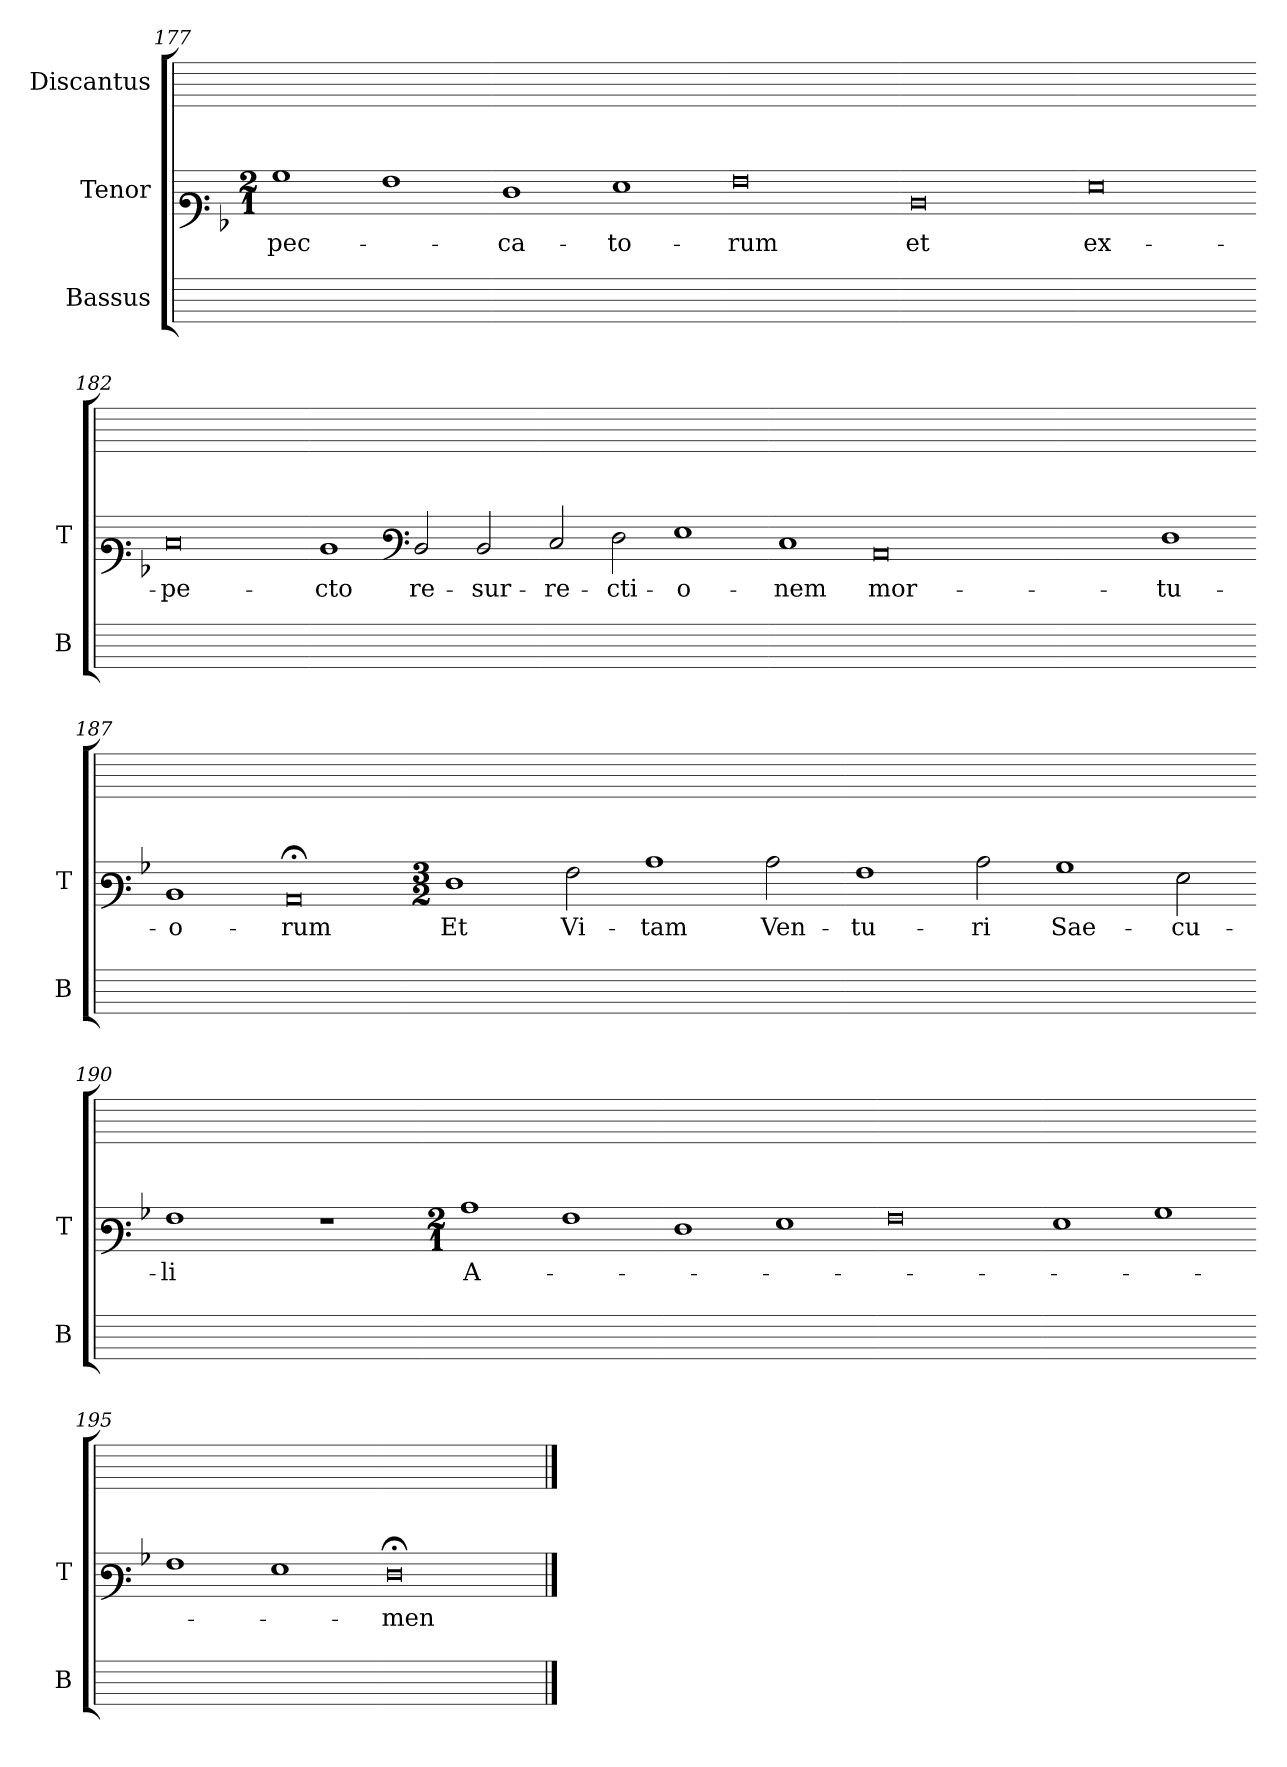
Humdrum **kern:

**kern	**kern	**text	**kern
*part3	*part2	*part2	*part1
*staff3	*staff2	*staff2	*staff1
*I"Bassus	*I"Tenor	*	*I"Discantus
*I'B	*I'T	*	*
*	*clefF2	*	*
*	*k[b-]	*	*
*	*F:	*	*
*	*M2/1	*	*
=177	=177	=177	=177
0ryy	1d	pec-	0ryy
.	1c	.	.
=178-	=178-	=178-	=178-
0ryy	1A	-ca-	0ryy
.	1B-	-to-	.
=179-	=179-	=179-	=179-
0ryy	0c	-rum	0ryy
=180-	=180-	=180-	=180-
0ryy	0F	et	0ryy
=181-	=181-	=181-	=181-
0ryy	0B-	ex-	0ryy
=182-	=182-	=182-	=182-
0ryy	0G	-pe-	0ryy
=183-	=183-	=183-	=183-
0ryy	1F	-cto	0ryy
*	*clefF3	*	*
.	2D/	re-	.
.	2D/	-sur-	.
=184-	=184-	=184-	=184-
0ryy	2E/	-re-	0ryy
.	2F\	-cti-	.
.	1G	-o-	.
=185-	=185-	=185-	=185-
0ryy	1E	-nem	0ryy
.	0C	mor-	.
1ryy	.	.	1ryy
=186-	=186-	=186-	=186-
0ryy	1ryy	.	0ryy
.	1F	-tu-	.
=187-	=187-	=187-	=187-
0ryy	1D	-o-	0ryy
!	!LO:N:vis=0	!	!
.	1C;<	-rum	.
=188-	=188-	=188-	=188-
*	*M3/2	*	*
0.ryy	1F	Et	0.ryy
.	2A\	Vi-	.
.	1c	-tam	.
.	2c\	Ven-	.
=189-	=189-	=189-	=189-
0.ryy	1A	-tu-	0.ryy
.	2c\	-ri	.
.	1B-	Sae-	.
.	2G\	-cu-	.
=190-	=190-	=190-	=190-
!	!LO:N:vis=1	!	!
0.ryy	0A	-li	0.ryy
.	1r	.	.
=191-	=191-	=191-	=191-
*	*M2/1	*	*
0ryy	1c	A-	0ryy
.	1A	.	.
=192-	=192-	=192-	=192-
0ryy	1F	.	0ryy
.	1G	.	.
=193-	=193-	=193-	=193-
0ryy	0A	.	0ryy
=194-	=194-	=194-	=194-
0ryy	1G	.	0ryy
.	1B-	.	.
=195-	=195-	=195-	=195-
0ryy	1A	.	0ryy
.	1G	.	.
=196-	=196-	=196-	=196-
0ryy	0F;<	-men	0ryy
==	==	==	==
*-	*-	*-	*-
